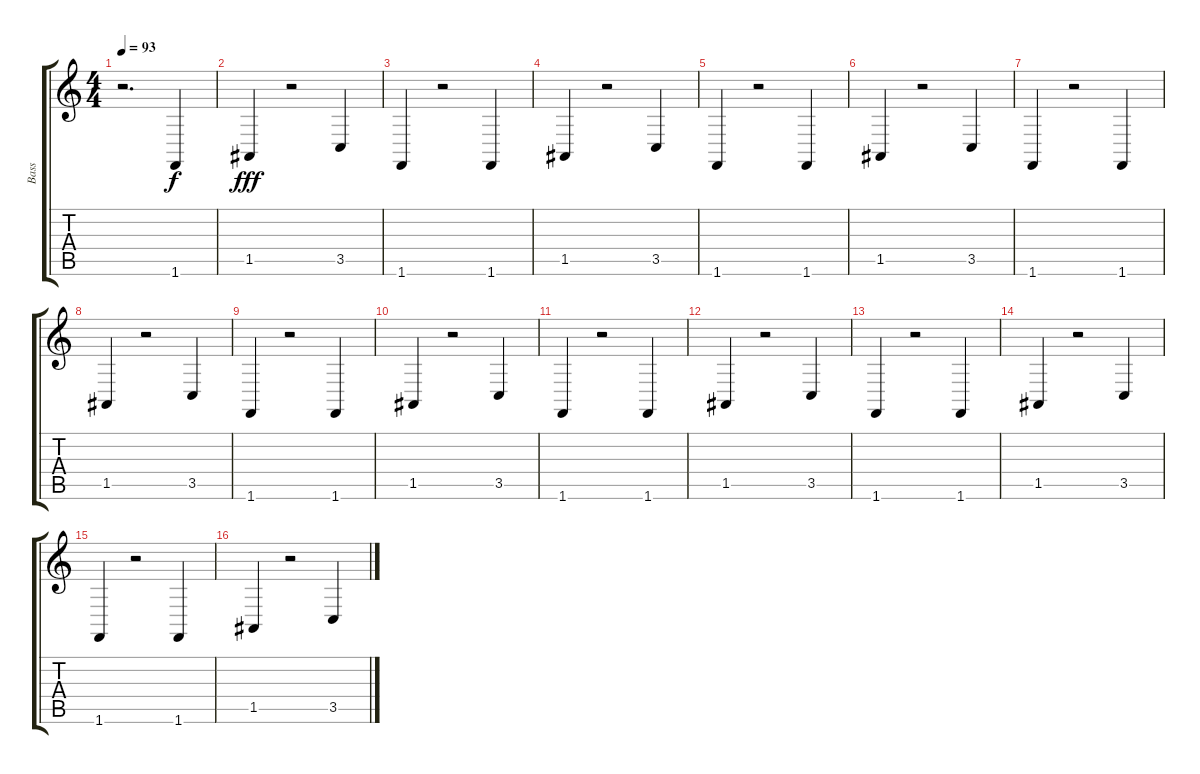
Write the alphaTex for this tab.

\track ("Bass" "Bass") {instrument cello}
\staff {score tabs}
\tuning (E4 B3 G3 D3 A2 E2) {hide}
\ts (4 4)
\tempo 93
\clef g2
\ks c
r.2{d dy f instrument cello} 1.6.4 |
1.5.4{dy fff} r.2 3.5.4 |
1.6.4 r.2 1.6.4 |
1.5.4 r.2 3.5.4 |
1.6.4 r.2 1.6.4 |
1.5.4 r.2 3.5.4 |
1.6.4 r.2 1.6.4 |
1.5.4 r.2 3.5.4 |
1.6.4 r.2 1.6.4 |
1.5.4 r.2 3.5.4 |
1.6.4 r.2 1.6.4 |
1.5.4 r.2 3.5.4 |
1.6.4 r.2 1.6.4 |
1.5.4 r.2 3.5.4 |
1.6.4 r.2 1.6.4 |
1.5.4 r.2 3.5.4
